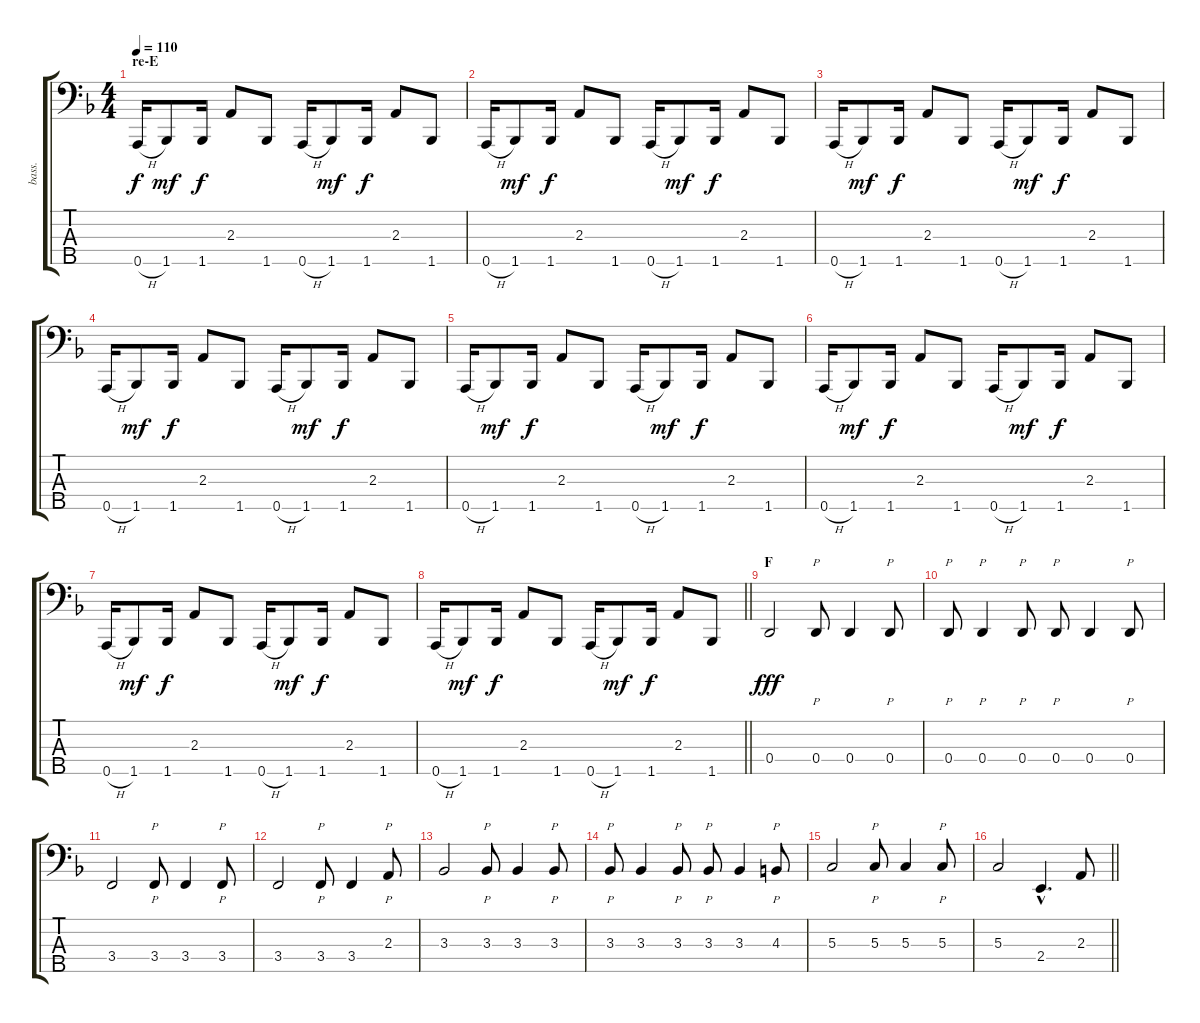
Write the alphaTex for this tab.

\track ("bass." "bass.") {instrument slapbass2}
\staff {score tabs}
\tuning (F2 C2 G1 D1 A0) {hide}
\ts (4 4)
\section ("" "re-E")
\tempo 110
\clef f4
\ks dminor
0.5{h}.16{dy f} 1.5.8{dy mf} 1.5.16{dy f} 2.3.8 1.5.8 0.5{h}.16 1.5.8{dy mf} 1.5.16{dy f} 2.3.8 1.5.8 |
0.5{h}.16 1.5.8{dy mf} 1.5.16{dy f} 2.3.8 1.5.8 0.5{h}.16 1.5.8{dy mf} 1.5.16{dy f} 2.3.8 1.5.8 |
0.5{h}.16 1.5.8{dy mf} 1.5.16{dy f} 2.3.8 1.5.8 0.5{h}.16 1.5.8{dy mf} 1.5.16{dy f} 2.3.8 1.5.8 |
0.5{h}.16 1.5.8{dy mf} 1.5.16{dy f} 2.3.8 1.5.8 0.5{h}.16 1.5.8{dy mf} 1.5.16{dy f} 2.3.8 1.5.8 |
0.5{h}.16 1.5.8{dy mf} 1.5.16{dy f} 2.3.8 1.5.8 0.5{h}.16 1.5.8{dy mf} 1.5.16{dy f} 2.3.8 1.5.8 |
0.5{h}.16 1.5.8{dy mf} 1.5.16{dy f} 2.3.8 1.5.8 0.5{h}.16 1.5.8{dy mf} 1.5.16{dy f} 2.3.8 1.5.8 |
0.5{h}.16 1.5.8{dy mf} 1.5.16{dy f} 2.3.8 1.5.8 0.5{h}.16 1.5.8{dy mf} 1.5.16{dy f} 2.3.8 1.5.8 |
\barLineRight lightlight
0.5{h}.16 1.5.8{dy mf} 1.5.16{dy f} 2.3.8 1.5.8 0.5{h}.16 1.5.8{dy mf} 1.5.16{dy f} 2.3.8 1.5.8 |
\section ("" "F")
0.4.2{dy fff volume 14 instrument electricbasspick} 0.4.8{p} 0.4.4 0.4.8{p} |
0.4.8{p} 0.4.4{p} 0.4.8{p} 0.4.8{p} 0.4.4 0.4.8{p} |
3.4.2 3.4.8{p} 3.4.4 3.4.8{p} |
3.4.2 3.4.8{p} 3.4.4 2.3.8{p} |
3.3.2 3.3.8{p} 3.3.4 3.3.8{p} |
3.3.8{p} 3.3.4 3.3.8{p} 3.3.8{p} 3.3.4 4.3.8{p} |
5.3.2 5.3.8{p} 5.3.4 5.3.8{p} |
\barLineRight lightlight
5.3.2 2.4{hac}.4{d} 2.3.8
